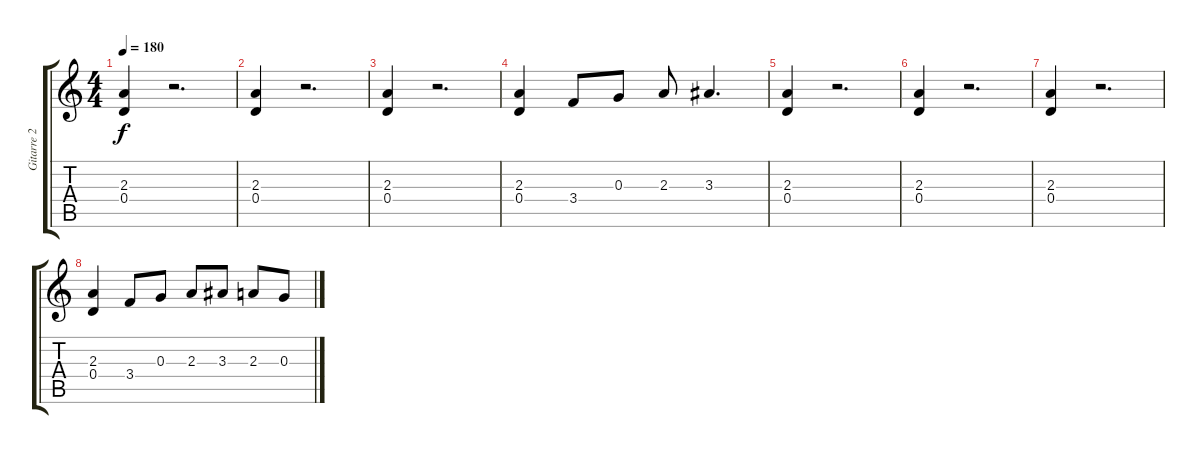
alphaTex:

\track ("Gitarre 2" "Gitarre 2") {instrument overdrivenguitar}
\staff {score tabs}
\tuning (E4 B3 G3 D3 A2 E2) {hide}
\ts (4 4)
\tempo 180
\clef g2
\ks c
(2.3 0.4).4{dy f} r.2{d} |
(2.3 0.4).4 r.2{d} |
(2.3 0.4).4 r.2{d} |
(2.3 0.4).4 3.4.8 0.3.8 2.3.8 3.3.4{d} |
(2.3 0.4).4 r.2{d} |
(2.3 0.4).4 r.2{d} |
(2.3 0.4).4 r.2{d} |
(2.3 0.4).4 3.4.8 0.3.8 2.3.8 3.3.8 2.3.8 0.3.8
